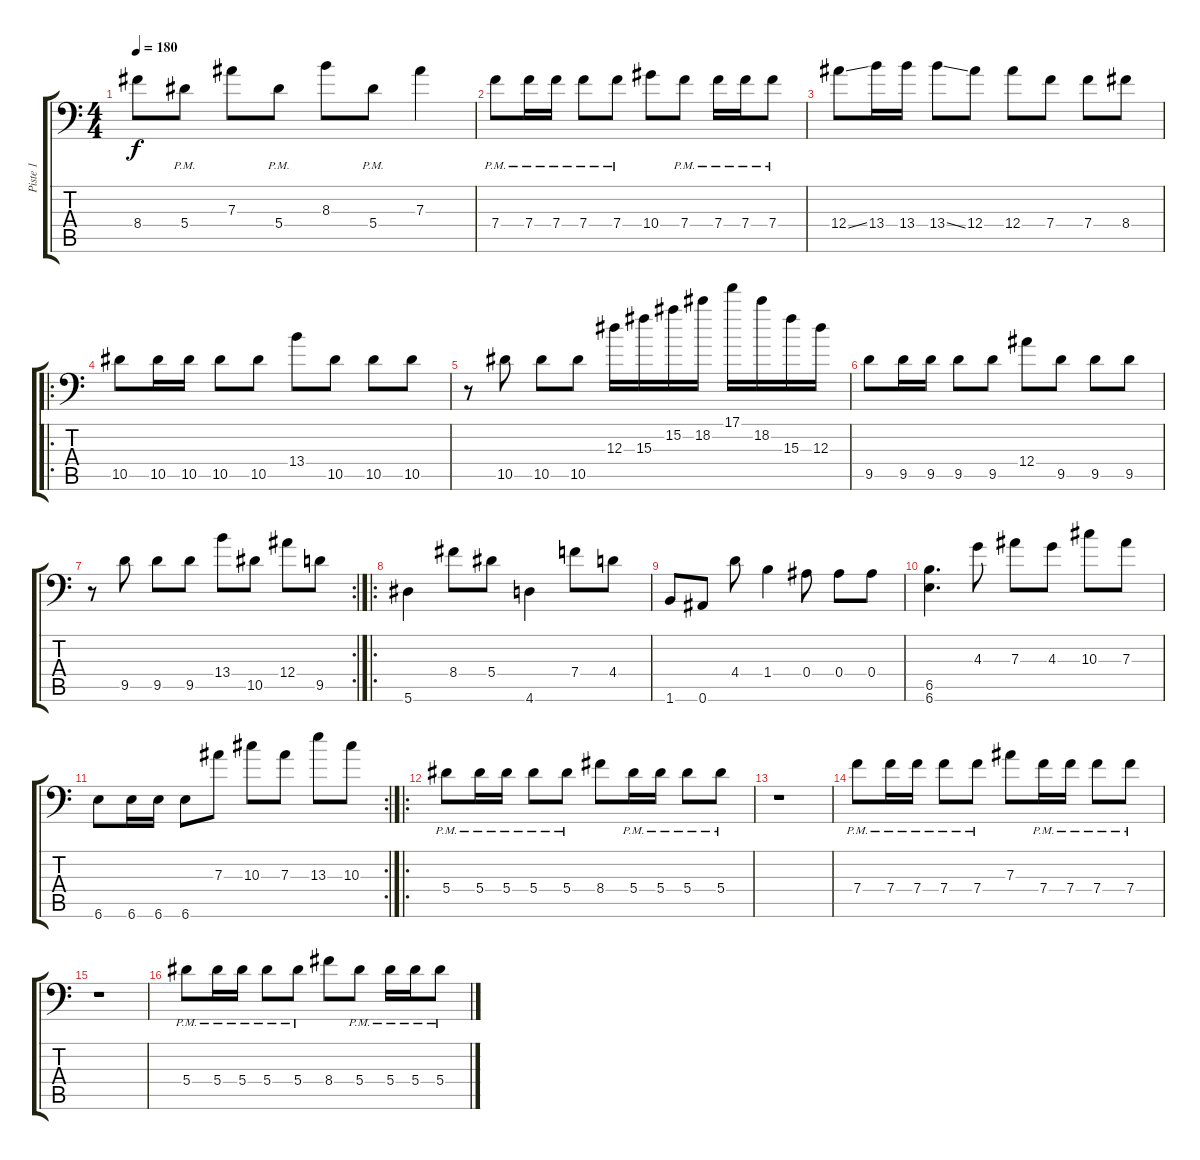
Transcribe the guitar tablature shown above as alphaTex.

\track ("Piste 1" "Piste 1") {instrument distortionguitar}
\staff {score tabs}
\tuning (C4 G3 Eb3 Bb2 F2 Bb1) {hide}
\ts (4 4)
\tempo 180
\clef f4
\ks c
8.4.8{dy f} 5.4{pm}.8 7.3.8 5.4{pm}.8 8.3.8 5.4{pm}.8 7.3.4 |
7.4{pm}.8 7.4{pm}.16 7.4{pm}.16 7.4{pm}.8 7.4{pm}.8 10.4.8 7.4{pm}.8 7.4{pm}.16 7.4{pm}.16 7.4{pm}.8 |
12.4{ss}.8 13.4.16 13.4.16 13.4{ss}.8 12.4.8 12.4.8 7.4.8 7.4.8 8.4.8 |
\ro
10.5.8 10.5.16 10.5.16 10.5.8 10.5.8 13.4.8 10.5.8 10.5.8 10.5.8 |
r.8 10.5.8 10.5.8 10.5.8 12.3.16 15.3.16 15.2.16 18.2.16 17.1.16 18.2.16 15.3.16 12.3.16 |
9.5.8 9.5.16 9.5.16 9.5.8 9.5.8 12.4.8 9.5.8 9.5.8 9.5.8 |
\rc 2
r.8 9.5.8 9.5.8 9.5.8 13.4.8 10.5.8 12.4.8 9.5.8 |
\ro
5.6.4 8.4.8 5.4.8 4.6.4 7.4.8 4.4.8 |
1.6.8 0.6.8 4.4.8 1.4.4 0.4.8 0.4.8 0.4.8 |
(6.5 6.6).4{d} 4.3.8 7.3.8 4.3.8 10.3.8 7.3.8 |
\rc 2
6.6.8 6.6.16 6.6.16 6.6.8 7.3.8 10.3.8 7.3.8 13.3.8 10.3.8 |
\ro
5.4{pm}.8 5.4{pm}.16 5.4{pm}.16 5.4{pm}.8 5.4{pm}.8 8.4.8 5.4{pm}.16 5.4{pm}.16 5.4{pm}.8 5.4{pm}.8 |
r.1 |
7.4{pm}.8 7.4{pm}.16 7.4{pm}.16 7.4{pm}.8 7.4{pm}.8 7.3.8 7.4{pm}.16 7.4{pm}.16 7.4{pm}.8 7.4{pm}.8 |
r.1 |
5.4{pm}.8 5.4{pm}.16 5.4{pm}.16 5.4{pm}.8 5.4{pm}.8 8.4.8 5.4{pm}.8 5.4{pm}.16 5.4{pm}.16 5.4{pm}.8
